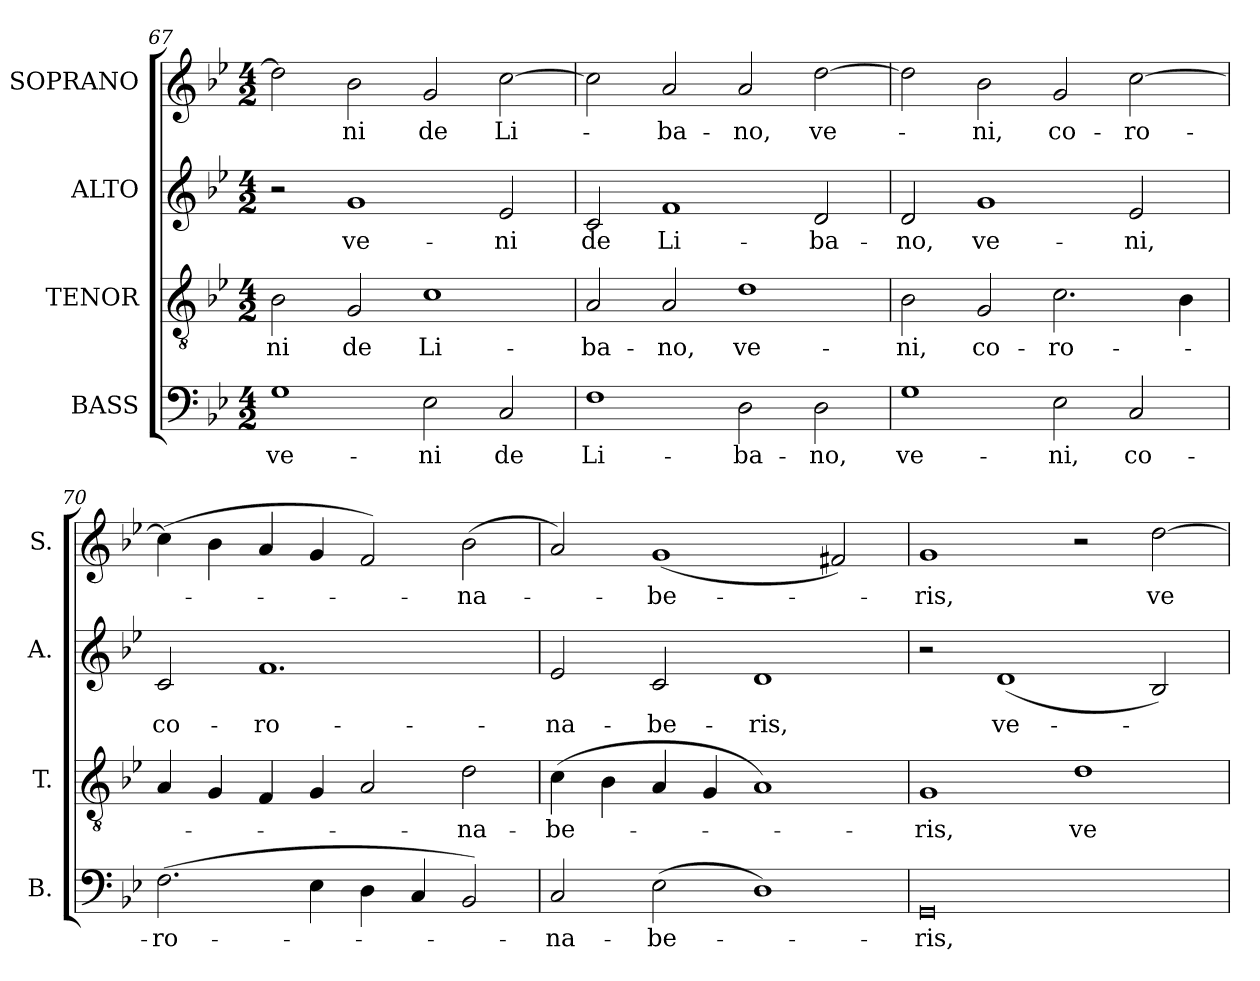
**kern	**text	**kern	**text	**kern	**text	**kern	**text
*part4	*part4	*part3	*part3	*part2	*part2	*part1	*part1
*staff4	*staff4	*staff3	*staff3	*staff2	*staff2	*staff1	*staff1
*I"BASS	*	*I"TENOR	*	*I"ALTO	*	*I"SOPRANO	*
*I'B.	*	*I'T.	*	*I'A.	*	*I'S.	*
!!LO:PB:g=z
*clefF4	*	*clefGv2	*	*clefG2	*	*clefG2	*
*	*	*ITrd7c12	*	*	*	*	*
*k[b-e-]	*	*k[b-e-]	*	*k[b-e-]	*	*k[b-e-]	*
*B-:	*	*B-:	*	*B-:	*	*B-:	*
*M4/2	*	*M4/2	*	*M4/2	*	*M4/2	*
=67	=67	=67	=67	=67	=67	=67	=67
!	!LO:LY:b:color=#000000	!	!	!	!	!	!
!	!	!	!LO:LY:b:color=#000000	!	!	!	!
1Gi	ve-	2BB-i\	-ni	2r	.	2ddi\]	.
!	!	!	!LO:LY:b:color=#000000	!	!	!	!
!	!	!	!	!	!LO:LY:b:color=#000000	!	!
!	!	!	!	!	!	!	!LO:LY:b:color=#000000
.	.	2GGi/	de	1gi	ve-	2b-i\	-ni
!	!LO:LY:b:color=#000000	!	!	!	!	!	!
!	!	!	!LO:LY:b:color=#000000	!	!	!	!
!	!	!	!	!	!	!	!LO:LY:b:color=#000000
2E-i\	-ni	1Ci	Li-	.	.	2gi/	de
!	!LO:LY:b:color=#000000	!	!	!	!	!	!
!	!	!	!	!	!LO:LY:b:color=#000000	!	!
!	!	!	!	!	!	!	!LO:LY:b:color=#000000
2Ci/	de	.	.	2e-i/	-ni	[2cci\	Li-
=68	=68	=68	=68	=68	=68	=68	=68
!	!LO:LY:b:color=#000000	!	!	!	!	!	!
!	!	!	!LO:LY:b:color=#000000	!	!	!	!
!	!	!	!	!	!LO:LY:b:color=#000000	!	!
1Fi	Li-	2AAi/	-ba-	2ci/	de	2cci\]	.
!	!	!	!LO:LY:b:color=#000000	!	!	!	!
!	!	!	!	!	!LO:LY:b:color=#000000	!	!
!	!	!	!	!	!	!	!LO:LY:b:color=#000000
.	.	2AAi/	-no,	1fi	Li-	2ai/	-ba-
!	!LO:LY:b:color=#000000	!	!	!	!	!	!
!	!	!	!LO:LY:b:color=#000000	!	!	!	!
!	!	!	!	!	!	!	!LO:LY:b:color=#000000
2Di\	-ba-	1Di	ve-	.	.	2ai/	-no,
!	!LO:LY:b:color=#000000	!	!	!	!	!	!
!	!	!	!	!	!LO:LY:b:color=#000000	!	!
!	!	!	!	!	!	!	!LO:LY:b:color=#000000
2Di\	-no,	.	.	2di/	-ba-	[2ddi\	ve-
=69	=69	=69	=69	=69	=69	=69	=69
!	!LO:LY:b:color=#000000	!	!	!	!	!	!
!	!	!	!LO:LY:b:color=#000000	!	!	!	!
!	!	!	!	!	!LO:LY:b:color=#000000	!	!
1Gi	ve-	2BB-i\	-ni,	2di/	-no,	2ddi\]	.
!	!	!	!LO:LY:b:color=#000000	!	!	!	!
!	!	!	!	!	!LO:LY:b:color=#000000	!	!
!	!	!	!	!	!	!	!LO:LY:b:color=#000000
.	.	2GGi/	co-	1gi	ve-	2b-i\	-ni,
!	!LO:LY:b:color=#000000	!	!	!	!	!	!
!	!	!	!LO:LY:b:color=#000000	!	!	!	!
!	!	!	!	!	!	!	!LO:LY:b:color=#000000
2E-i\	-ni,	2.Ci\	-ro-	.	.	2gi/	co-
!	!LO:LY:b:color=#000000	!	!	!	!	!	!
!	!	!	!	!	!LO:LY:b:color=#000000	!	!
!	!	!	!	!	!	!	!LO:LY:b:color=#000000
2Ci/	co-	.	.	2e-i/	-ni,	[2cci\	-ro-
.	.	4BB-i\	.	.	.	.	.
=70	=70	=70	=70	=70	=70	=70	=70
!	!LO:LY:b:color=#000000	!	!	!	!	!	!
!	!	!	!	!	!LO:LY:b:color=#000000	!	!
(2.Fi\	-ro-	4AAi/	.	2ci/	co-	(4cci\]	.
.	.	4GGi/	.	.	.	4b-i\	.
!	!	!	!	!	!LO:LY:b:color=#000000	!	!
.	.	4FFi/	.	1.fi	-ro-	4ai/	.
4E-i\	.	4GGi/	.	.	.	4gi/	.
4Di\	.	2AAi/	.	.	.	2fi/)	.
4Ci/	.	.	.	.	.	.	.
!	!	!	!LO:LY:b:color=#000000	!	!	!	!
!	!	!	!	!	!	!	!LO:LY:b:color=#000000
2BB-i/)	.	2Di\	-na-	.	.	(2b-i\	-na-
=71	=71	=71	=71	=71	=71	=71	=71
!	!LO:LY:b:color=#000000	!	!	!	!	!	!
!	!	!	!LO:LY:b:color=#000000	!	!	!	!
!	!	!	!	!	!LO:LY:b:color=#000000	!	!
2Ci/	-na-	(4Ci\	-be-	2e-i/	-na-	2ai/)	.
.	.	4BB-i\	.	.	.	.	.
!	!LO:LY:b:color=#000000	!	!	!	!	!	!
!	!	!	!	!	!LO:LY:b:color=#000000	!	!
!	!	!	!	!	!	!	!LO:LY:b:color=#000000
(2E-i\	-be-	4AAi/	.	2ci/	-be-	(1gi	-be-
.	.	4GGi/	.	.	.	.	.
!	!	!	!	!	!LO:LY:b:color=#000000	!	!
1Di)	.	1AAi)	.	1di	-ris,	.	.
.	.	.	.	.	.	2f#Xi/)	.
=72	=72	=72	=72	=72	=72	=72	=72
!	!LO:LY:b:color=#000000	!	!	!	!	!	!
!	!	!	!LO:LY:b:color=#000000	!	!	!	!
!	!	!	!	!	!	!	!LO:LY:b:color=#000000
0GGi	-ris,	1GGi	-ris,	2r	.	1gi	-ris,
!	!	!	!	!	!LO:LY:b:color=#000000	!	!
.	.	.	.	(1di	ve-	.	.
!	!	!	!LO:LY:b:color=#000000	!	!	!	!
.	.	1Di	ve-	.	.	2r	.
!	!	!	!	!	!	!	!LO:LY:b:color=#000000
.	.	.	.	2B-i/)	.	[2ddi\	ve-
=	=	=	=	=	=	=	=
*-	*-	*-	*-	*-	*-	*-	*-
